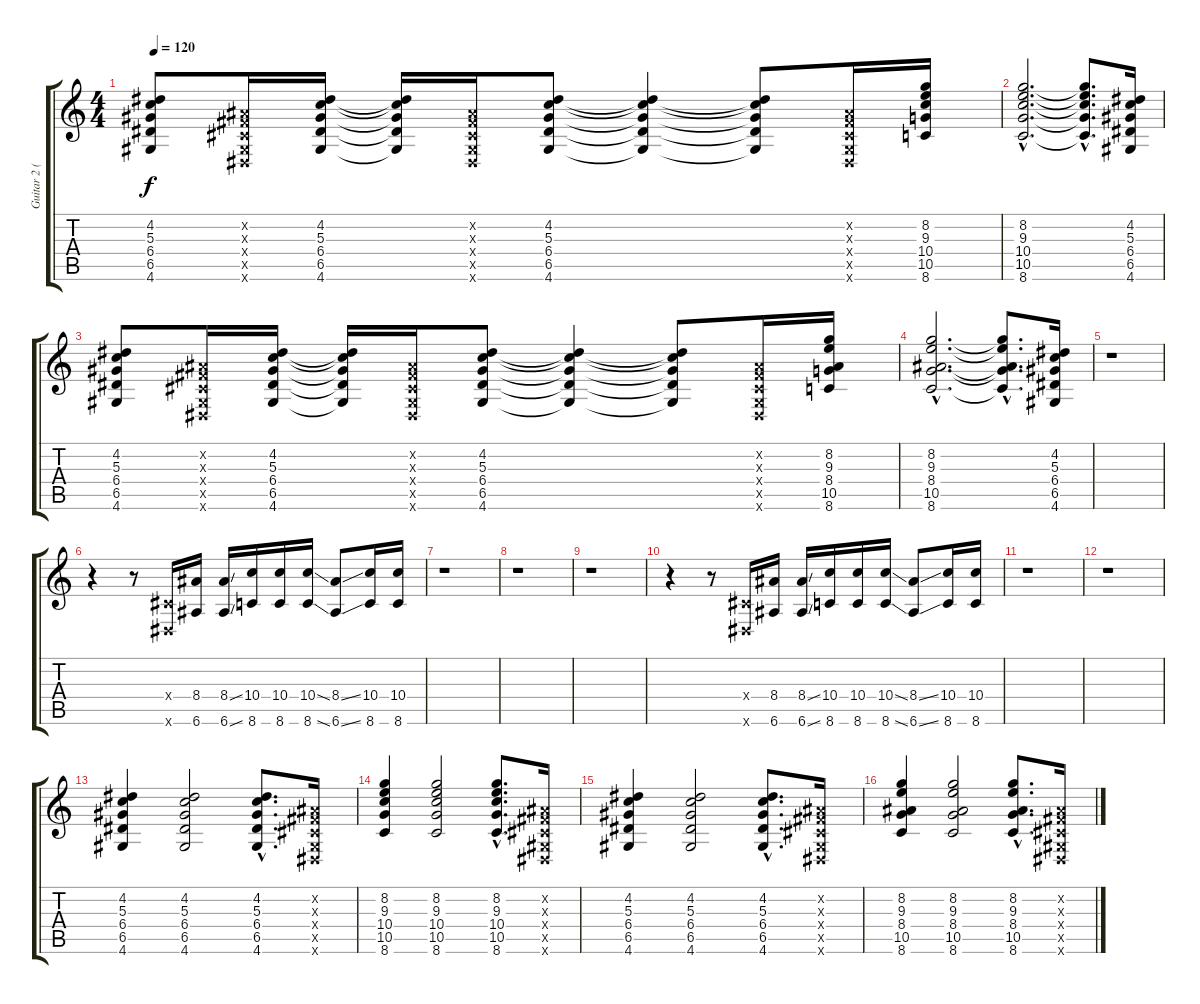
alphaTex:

\track ("Guitar 2 (wah)" "Guitar 2 (") {instrument overdrivenguitar}
\staff {score tabs}
\tuning (E4 B3 G3 D3 A2 E2) {hide}
\ts (4 4)
\tempo 120
\clef g2
\ks c
(4.2 5.3 6.4 6.5 4.6).8{dy f} (-1.2{x} -1.3{x} -1.4{x} -1.5{x} -1.6{x}).16 (4.2 5.3 6.4 6.5 4.6).16 (4.2{t} 5.3{t} 6.4{t} 6.5{t} 4.6{t}).16 (-1.2{x} -1.3{x} -1.4{x} -1.5{x} -1.6{x}).16 (4.2 5.3 6.4 6.5 4.6).8 (4.2{t} 5.3{t} 6.4{t} 6.5{t} 4.6{t}).4 (4.2{t} 5.3{t} 6.4{t} 6.5{t} 4.6{t}).8 (-1.2{x} -1.3{x} -1.4{x} -1.5{x} -1.6{x}).16 (8.2 9.3 10.4 10.5 8.6).16 |
(8.2{hac} 9.3{hac} 10.4{hac} 10.5{hac} 8.6{hac}).2{d} (8.2{hac t} 9.3{hac t} 10.4{hac t} 10.5{hac t} 8.6{hac t}).8{d} (4.2 5.3 6.4 6.5 4.6).16 |
(4.2 5.3 6.4 6.5 4.6).8 (-1.2{x} -1.3{x} -1.4{x} -1.5{x} -1.6{x}).16 (4.2 5.3 6.4 6.5 4.6).16 (4.2{t} 5.3{t} 6.4{t} 6.5{t} 4.6{t}).16 (-1.2{x} -1.3{x} -1.4{x} -1.5{x} -1.6{x}).16 (4.2 5.3 6.4 6.5 4.6).8 (4.2{t} 5.3{t} 6.4{t} 6.5{t} 4.6{t}).4 (4.2{t} 5.3{t} 6.4{t} 6.5{t} 4.6{t}).8 (-1.2{x} -1.3{x} -1.4{x} -1.5{x} -1.6{x}).16 (8.2 9.3 8.4 10.5 8.6).16 |
(8.2{hac} 9.3{hac} 8.4{hac} 10.5{hac} 8.6{hac}).2{d} (8.2{hac t} 9.3{hac t} 8.4{hac t} 10.5{hac t} 8.6{hac t}).8{d} (4.2 5.3 6.4 6.5 4.6).16 |
r.1 |
r.4 r.8 (-1.4{x} -1.6{x}).16 (8.4 6.6).16 (8.4{ss} 6.6{ss}).16 (10.4 8.6).16 (10.4 8.6).16 (10.4{ss} 8.6{ss}).16 (8.4{ss} 6.6{ss}).8 (10.4 8.6).16 (10.4 8.6).16 |
r.1 |
r.1 |
r.1 |
r.4 r.8 (-1.4{x} -1.6{x}).16 (8.4 6.6).16 (8.4{ss} 6.6{ss}).16 (10.4 8.6).16 (10.4 8.6).16 (10.4{ss} 8.6{ss}).16 (8.4{ss} 6.6{ss}).8 (10.4 8.6).16 (10.4 8.6).16 |
r.1 |
r.1 |
(4.2 5.3 6.4 6.5 4.6).4 (4.2 5.3 6.4 6.5 4.6).2 (4.2{hac} 5.3{hac} 6.4{hac} 6.5{hac} 4.6{hac}).8{d} (-1.2{x} -1.3{x} -1.4{x} -1.5{x} -1.6{x}).16 |
(8.2 9.3 10.4 10.5 8.6).4 (8.2 9.3 10.4 10.5 8.6).2 (8.2{hac} 9.3{hac} 10.4{hac} 10.5{hac} 8.6{hac}).8{d} (-1.2{x} -1.3{x} -1.4{x} -1.5{x} -1.6{x}).16 |
(4.2 5.3 6.4 6.5 4.6).4 (4.2 5.3 6.4 6.5 4.6).2 (4.2{hac} 5.3{hac} 6.4{hac} 6.5{hac} 4.6{hac}).8{d} (-1.2{x} -1.3{x} -1.4{x} -1.5{x} -1.6{x}).16 |
(8.2 9.3 8.4 10.5 8.6).4 (8.2 9.3 8.4 10.5 8.6).2 (8.2{hac} 9.3{hac} 8.4{hac} 10.5{hac} 8.6{hac}).8{d} (-1.2{x} -1.3{x} -1.4{x} -1.5{x} -1.6{x}).16
